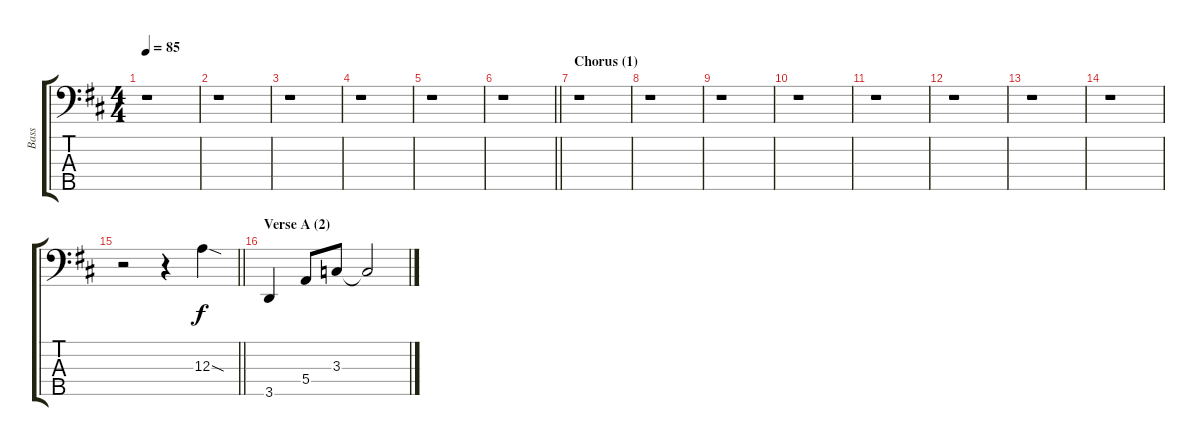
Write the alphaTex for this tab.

\track ("Bass" "Bass") {instrument electricbassfinger}
\staff {score tabs}
\tuning (G2 D2 A1 E1 B0) {hide}
\ts (4 4)
\tempo 85
\clef f4
\ks d
r.1{dy f} |
r.1 |
r.1 |
r.1 |
r.1 |
\barLineRight lightlight
r.1 |
\section ("" "Chorus (1)")
r.1 |
r.1 |
r.1 |
r.1 |
r.1 |
r.1 |
r.1 |
r.1 |
\barLineRight lightlight
r.2 r.4 12.3{sod}.4 |
\section ("" "Verse A (2)")
3.5.4 5.4.8 3.3.8 3.3{t}.2
